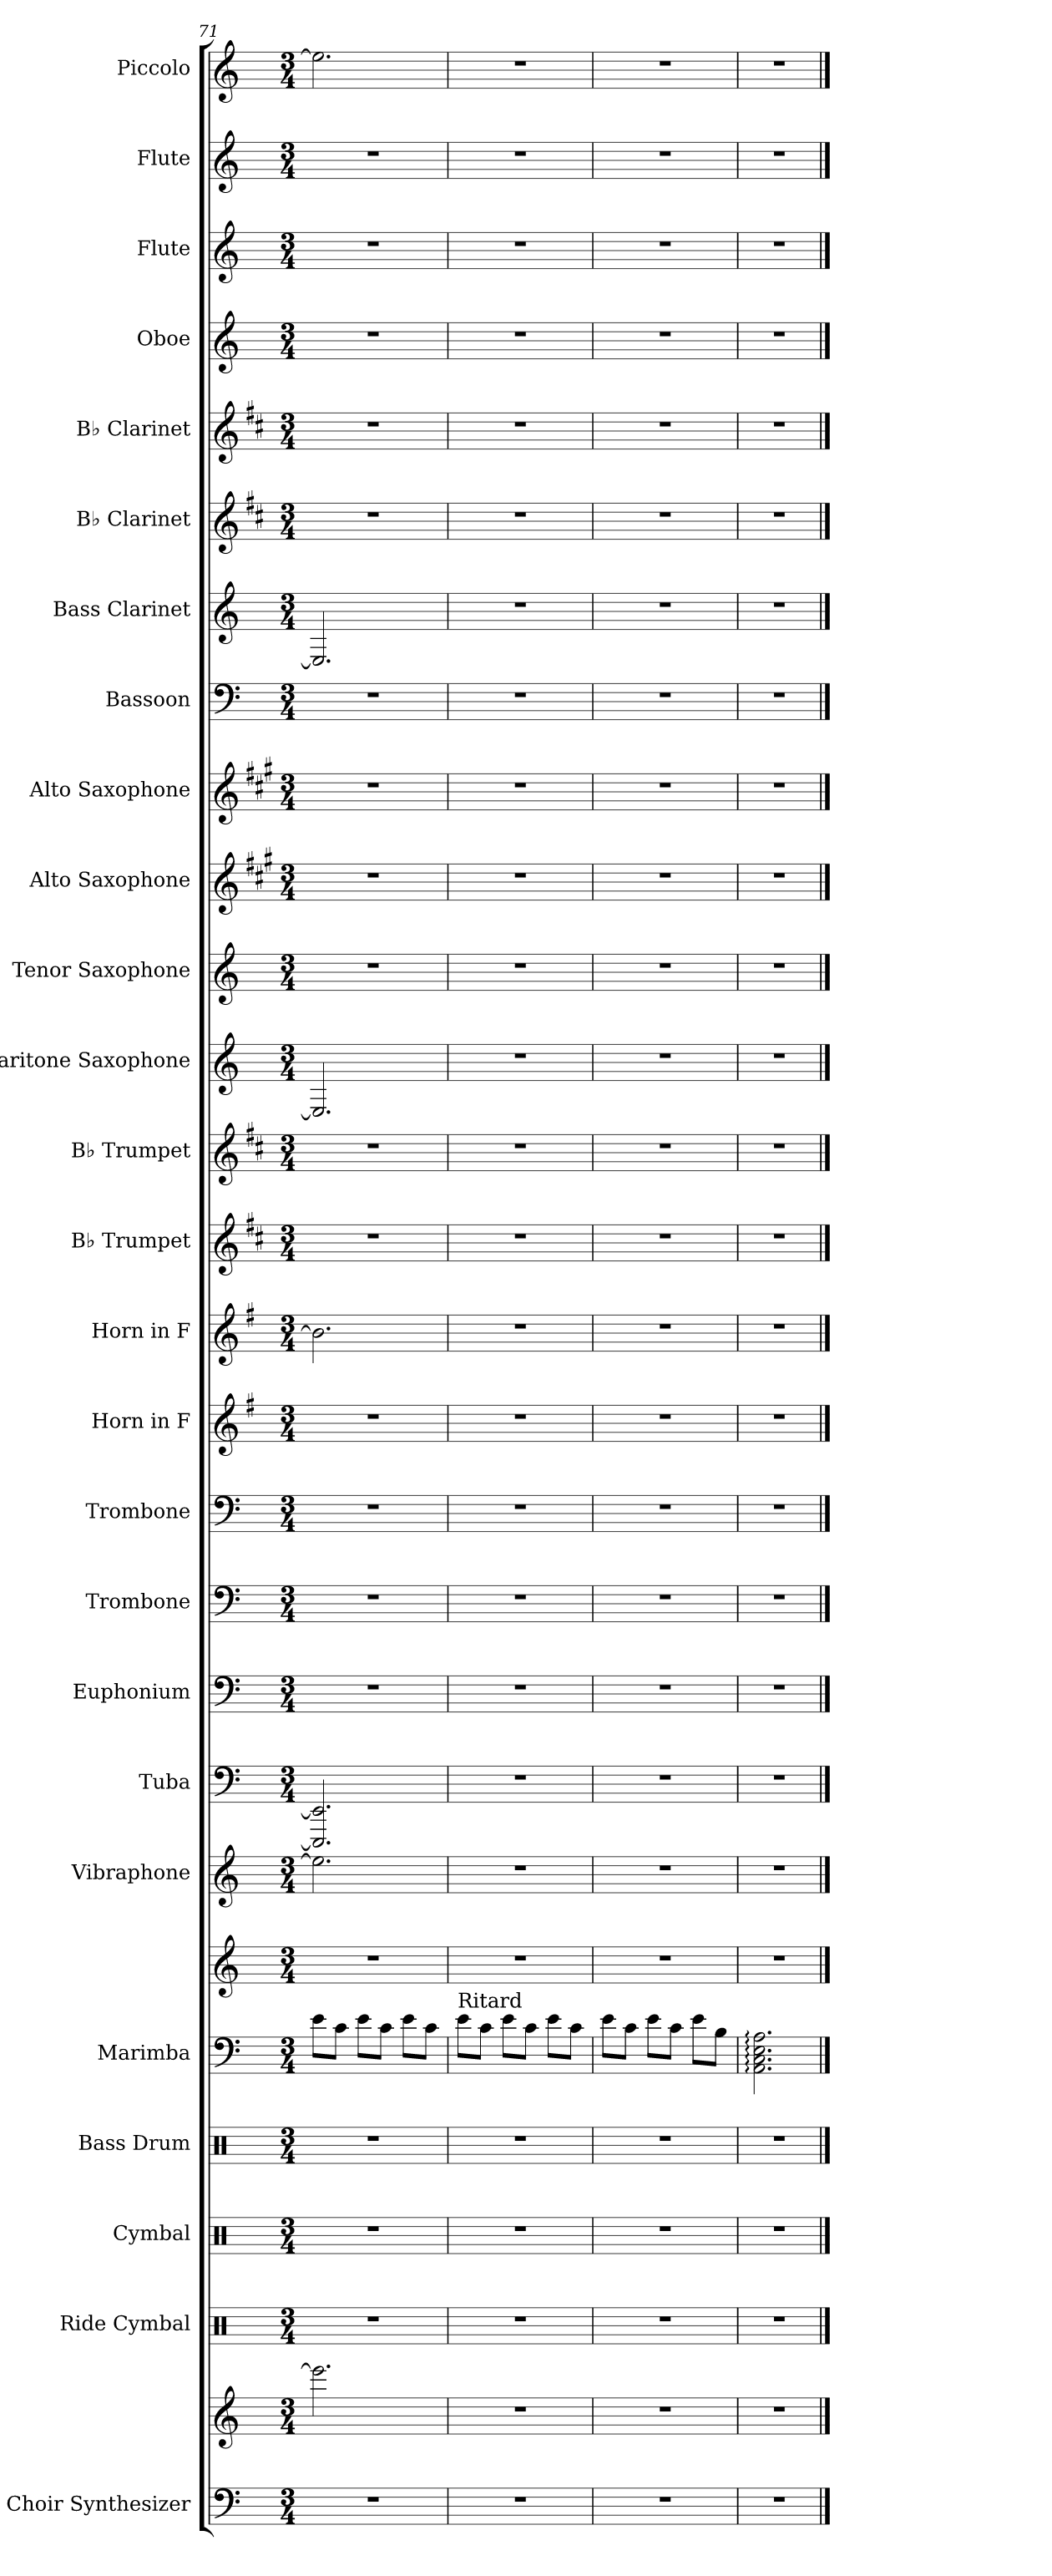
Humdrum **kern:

**kern	**kern	**kern	**kern	**kern	**kern	**kern	**kern	**kern	**kern	**kern	**kern	**kern	**kern	**kern	**kern	**kern	**kern	**kern	**kern	**kern	**kern	**kern	**kern	**kern	**kern	**kern	**kern
*part26	*part26	*part25	*part24	*part23	*part22	*part22	*part21	*part20	*part19	*part18	*part17	*part16	*part15	*part14	*part13	*part12	*part11	*part10	*part9	*part8	*part7	*part6	*part5	*part4	*part3	*part2	*part1
*staff28	*staff27	*staff26	*staff25	*staff24	*staff23	*staff22	*staff21	*staff20	*staff19	*staff18	*staff17	*staff16	*staff15	*staff14	*staff13	*staff12	*staff11	*staff10	*staff9	*staff8	*staff7	*staff6	*staff5	*staff4	*staff3	*staff2	*staff1
*I"Choir Synthesizer	*	*I"Ride Cymbal	*I"Cymbal	*I"Bass Drum	*I"Marimba	*	*I"Vibraphone	*I"Tuba	*I"Euphonium	*I"Trombone	*I"Trombone	*I"Horn in F	*I"Horn in F	*I"B♭ Trumpet	*I"B♭ Trumpet	*I"Baritone Saxophone	*I"Tenor Saxophone	*I"Alto Saxophone	*I"Alto Saxophone	*I"Bassoon	*I"Bass Clarinet	*I"B♭ Clarinet	*I"B♭ Clarinet	*I"Oboe	*I"Flute	*I"Flute	*I"Piccolo
*I'Synth.	*	*I'R. Cym.	*I'Cym.	*I'B. Dr.	*I'Mrm.	*	*I'Vib.	*I'Tba.	*I'Euph.	*I'Tbn.	*I'Tbn.	*	*	*I'B♭ Tpt.	*I'B♭ Tpt.	*I'Bar. Sax.	*I'T. Sax.	*I'A. Sax.	*I'A. Sax.	*I'Bsn.	*I'B. Cl.	*I'B♭ Cl.	*I'B♭ Cl.	*I'Ob.	*I'Fl.	*I'Fl.	*I'Picc.
*clefF4	*clefG2	*clefX	*clefX	*clefX	*clefF4	*clefG2	*clefG2	*clefF4	*clefF4	*clefF4	*clefF4	*clefG2	*clefG2	*clefG2	*clefG2	*clefG2	*clefG2	*clefG2	*clefG2	*clefF4	*clefG2	*clefG2	*clefG2	*clefG2	*clefG2	*clefG2	*clefG2
*	*	*	*	*	*	*	*	*	*	*	*	*ITrd4c7	*ITrd4c7	*ITrd1c2	*ITrd1c2	*ITrd12c21	*ITrd8c14	*ITrd5c9	*ITrd5c9	*	*ITrd8c14	*ITrd1c2	*ITrd1c2	*	*	*	*ITrd-7c-12
*k[]	*k[]	*k[]	*k[]	*k[]	*k[]	*k[]	*k[]	*k[]	*k[]	*k[]	*k[]	*k[]	*k[]	*k[]	*k[]	*k[]	*k[]	*k[]	*k[]	*k[]	*k[]	*k[]	*k[]	*k[]	*k[]	*k[]	*k[]
*M3/4	*M3/4	*M3/4	*M3/4	*M3/4	*M3/4	*M3/4	*M3/4	*M3/4	*M3/4	*M3/4	*M3/4	*M3/4	*M3/4	*M3/4	*M3/4	*M3/4	*M3/4	*M3/4	*M3/4	*M3/4	*M3/4	*M3/4	*M3/4	*M3/4	*M3/4	*M3/4	*M3/4
=71	=71	=71	=71	=71	=71	=71	=71	=71	=71	=71	=71	=71	=71	=71	=71	=71	=71	=71	=71	=71	=71	=71	=71	=71	=71	=71	=71
2.r	2.eee\]	2.r	2.r	2.r	8e\L	2.r	2.ee\]	2.EEE/] 2.EE/]	2.r	2.r	2.r	2.r	2.e\]	2.r	2.r	2.EE/]	2.r	2.r	2.r	2.r	2.EE/]	2.r	2.r	2.r	2.r	2.r	2.eee\]
.	.	.	.	.	8c\J	.	.	.	.	.	.	.	.	.	.	.	.	.	.	.	.	.	.	.	.	.	.
.	.	.	.	.	8e\L	.	.	.	.	.	.	.	.	.	.	.	.	.	.	.	.	.	.	.	.	.	.
.	.	.	.	.	8c\J	.	.	.	.	.	.	.	.	.	.	.	.	.	.	.	.	.	.	.	.	.	.
.	.	.	.	.	8e\L	.	.	.	.	.	.	.	.	.	.	.	.	.	.	.	.	.	.	.	.	.	.
.	.	.	.	.	8c\J	.	.	.	.	.	.	.	.	.	.	.	.	.	.	.	.	.	.	.	.	.	.
=72	=72	=72	=72	=72	=72	=72	=72	=72	=72	=72	=72	=72	=72	=72	=72	=72	=72	=72	=72	=72	=72	=72	=72	=72	=72	=72	=72
*	*	*	*	*	*	*	*	*	*	*	*	*	*	*	*	*	*	*	*	*	*	*	*	*	*	*	*MM98
!	!	!	!	!	!LO:TX:a:t=Ritard	!	!	!	!	!	!	!	!	!	!	!	!	!	!	!	!	!	!	!	!	!	!
2.r	2.r	2.r	2.r	2.r	8e\L	2.r	2.r	2.r	2.r	2.r	2.r	2.r	2.r	2.r	2.r	2.r	2.r	2.r	2.r	2.r	2.r	2.r	2.r	2.r	2.r	2.r	2.r
.	.	.	.	.	8c\J	.	.	.	.	.	.	.	.	.	.	.	.	.	.	.	.	.	.	.	.	.	.
.	.	.	.	.	8e\L	.	.	.	.	.	.	.	.	.	.	.	.	.	.	.	.	.	.	.	.	.	.
.	.	.	.	.	8c\J	.	.	.	.	.	.	.	.	.	.	.	.	.	.	.	.	.	.	.	.	.	.
.	.	.	.	.	8e\L	.	.	.	.	.	.	.	.	.	.	.	.	.	.	.	.	.	.	.	.	.	.
.	.	.	.	.	8c\J	.	.	.	.	.	.	.	.	.	.	.	.	.	.	.	.	.	.	.	.	.	.
=73	=73	=73	=73	=73	=73	=73	=73	=73	=73	=73	=73	=73	=73	=73	=73	=73	=73	=73	=73	=73	=73	=73	=73	=73	=73	=73	=73
*	*	*	*	*	*	*	*	*	*	*	*	*	*	*	*	*	*	*	*	*	*	*	*	*	*	*	*MM88
2.r	2.r	2.r	2.r	2.r	8e\L	2.r	2.r	2.r	2.r	2.r	2.r	2.r	2.r	2.r	2.r	2.r	2.r	2.r	2.r	2.r	2.r	2.r	2.r	2.r	2.r	2.r	2.r
.	.	.	.	.	8c\J	.	.	.	.	.	.	.	.	.	.	.	.	.	.	.	.	.	.	.	.	.	.
.	.	.	.	.	8e\L	.	.	.	.	.	.	.	.	.	.	.	.	.	.	.	.	.	.	.	.	.	.
.	.	.	.	.	8c\J	.	.	.	.	.	.	.	.	.	.	.	.	.	.	.	.	.	.	.	.	.	.
.	.	.	.	.	8e\L	.	.	.	.	.	.	.	.	.	.	.	.	.	.	.	.	.	.	.	.	.	.
.	.	.	.	.	8B\J	.	.	.	.	.	.	.	.	.	.	.	.	.	.	.	.	.	.	.	.	.	.
=74	=74	=74	=74	=74	=74	=74	=74	=74	=74	=74	=74	=74	=74	=74	=74	=74	=74	=74	=74	=74	=74	=74	=74	=74	=74	=74	=74
*	*	*	*	*	*	*	*	*	*	*	*	*	*	*	*	*	*	*	*	*	*	*	*	*	*	*	*MM80
2.r	2.r	2.r	2.r	2.r	2.AA\: 2.C\: 2.E\: 2.A\:	2.r	2.r	2.r	2.r	2.r	2.r	2.r	2.r	2.r	2.r	2.r	2.r	2.r	2.r	2.r	2.r	2.r	2.r	2.r	2.r	2.r	2.r
==	==	==	==	==	==	==	==	==	==	==	==	==	==	==	==	==	==	==	==	==	==	==	==	==	==	==	==
*-	*-	*-	*-	*-	*-	*-	*-	*-	*-	*-	*-	*-	*-	*-	*-	*-	*-	*-	*-	*-	*-	*-	*-	*-	*-	*-	*-
